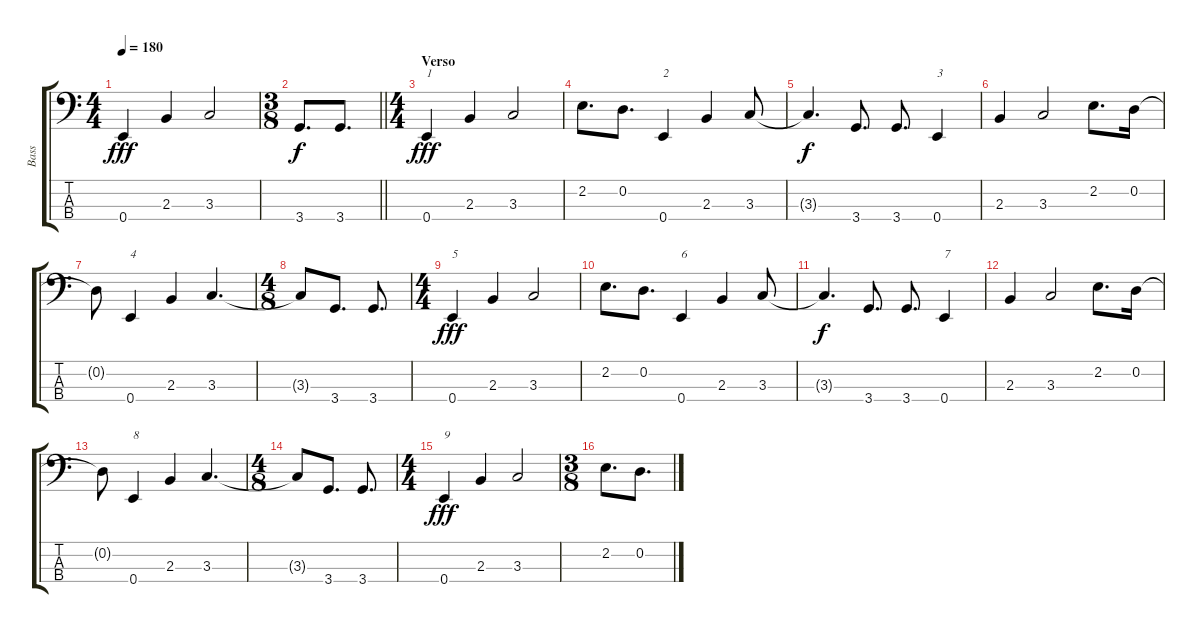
\track ("Bass" "Bass") {instrument electricbassfinger}
\staff {score tabs}
\tuning (G2 D2 A1 E1) {hide}
\ts (4 4)
\tempo 180
\clef f4
\ks c
0.4.4{dy fff} 2.3.4 3.3.2 |
\ts (3 8)
\barLineRight lightlight
3.4.8{d dy f} 3.4.8{d} |
\ts (4 4)
\section ("" "Verso")
0.4.4{txt "1" dy fff} 2.3.4 3.3.2 |
2.2.8{d} 0.2.8{d} 0.4.4{txt "2"} 2.3.4 3.3.8 |
3.3{t}.4{d dy f} 3.4.8{d} 3.4.8{d} 0.4.4{txt "3"} |
2.3.4 3.3.2 2.2.8{d} 0.2.16 |
0.2{t}.8 0.4.4{txt "4"} 2.3.4 3.3.4{d} |
\ts (4 8)
3.3{t}.8 3.4.8{d} 3.4.8{d} |
\ts (4 4)
0.4.4{txt "5" dy fff} 2.3.4 3.3.2 |
2.2.8{d} 0.2.8{d} 0.4.4{txt "6"} 2.3.4 3.3.8 |
3.3{t}.4{d dy f} 3.4.8{d} 3.4.8{d} 0.4.4{txt "7"} |
2.3.4 3.3.2 2.2.8{d} 0.2.16 |
0.2{t}.8 0.4.4{txt "8"} 2.3.4 3.3.4{d} |
\ts (4 8)
3.3{t}.8 3.4.8{d} 3.4.8{d} |
\ts (4 4)
0.4.4{txt "9" dy fff} 2.3.4 3.3.2 |
\ts (3 8)
2.2.8{d} 0.2.8{d}
